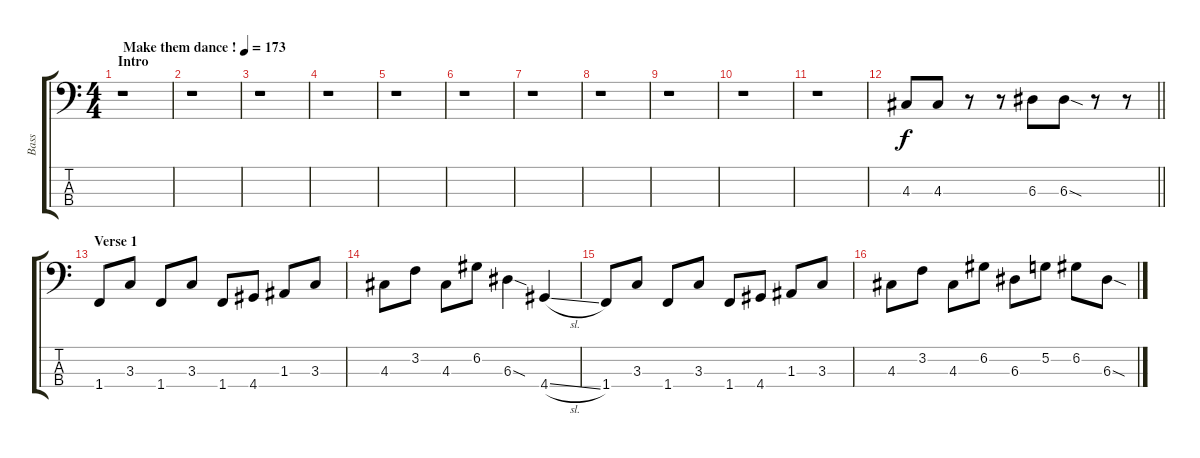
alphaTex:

\track ("Bass" "Bass") {instrument electricbassfinger}
\staff {score tabs}
\tuning (G2 D2 A1 E1) {hide}
\ts (4 4)
\section ("" "Intro")
\tempo (173 "Make them dance !")
\clef f4
\ks c
r.1{dy f instrument electricbassfinger} |
r.1 |
r.1 |
r.1 |
r.1 |
r.1 |
r.1 |
r.1 |
r.1 |
r.1 |
r.1 |
\barLineRight lightlight
4.3.8 4.3.8 r.8 r.8 6.3.8 6.3{sod}.8 r.8 r.8 |
\section ("" "Verse 1")
1.4.8 3.3.8 1.4.8 3.3.8 1.4.8 4.4.8 1.3.8 3.3.8 |
4.3.8 3.2.8 4.3.8 6.2.8 6.3{sod}.4 4.4{sl}.4 |
1.4.8 3.3.8 1.4.8 3.3.8 1.4.8 4.4.8 1.3.8 3.3.8 |
4.3.8 3.2.8 4.3.8 6.2.8 6.3.8 5.2.8 6.2.8 6.3{sod}.8
